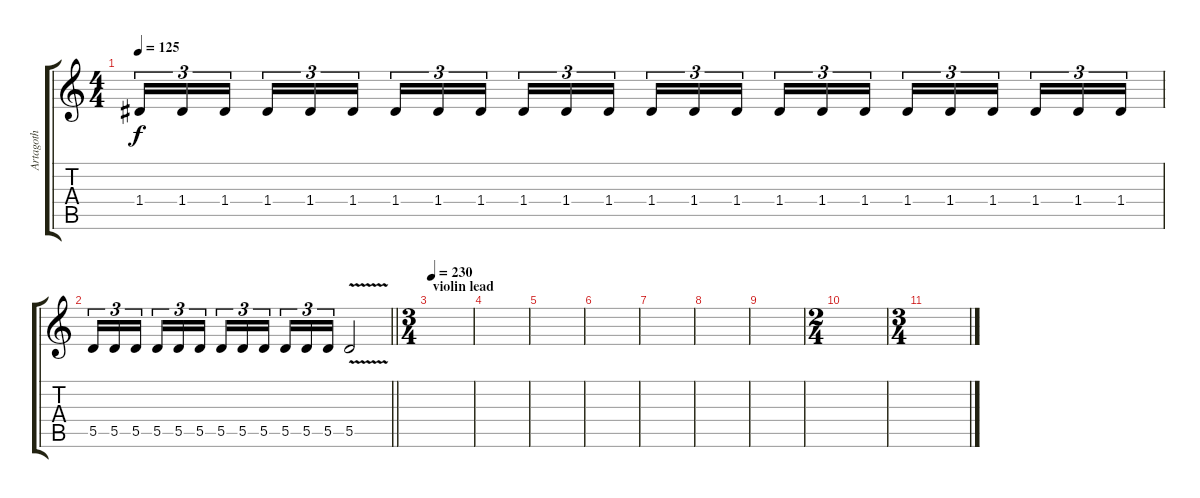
\track ("Artagoth" "Artagoth") {instrument distortionguitar}
\staff {score tabs}
\tuning (E4 B3 G3 D3 A2 D2) {hide}
\ts (4 4)
\tempo 125
\clef g2
\ks c
1.4.16{tu (3 2) dy f} 1.4.16{tu (3 2)} 1.4.16{tu (3 2) beam splitsecondary} 1.4.16{tu (3 2)} 1.4.16{tu (3 2)} 1.4.16{tu (3 2)} 1.4.16{tu (3 2)} 1.4.16{tu (3 2)} 1.4.16{tu (3 2) beam splitsecondary} 1.4.16{tu (3 2)} 1.4.16{tu (3 2)} 1.4.16{tu (3 2)} 1.4.16{tu (3 2)} 1.4.16{tu (3 2)} 1.4.16{tu (3 2) beam splitsecondary} 1.4.16{tu (3 2)} 1.4.16{tu (3 2)} 1.4.16{tu (3 2)} 1.4.16{tu (3 2)} 1.4.16{tu (3 2)} 1.4.16{tu (3 2) beam splitsecondary} 1.4.16{tu (3 2)} 1.4.16{tu (3 2)} 1.4.16{tu (3 2)} |
\barLineRight lightlight
5.5.16{tu (3 2)} 5.5.16{tu (3 2)} 5.5.16{tu (3 2) beam splitsecondary} 5.5.16{tu (3 2)} 5.5.16{tu (3 2)} 5.5.16{tu (3 2)} 5.5.16{tu (3 2)} 5.5.16{tu (3 2)} 5.5.16{tu (3 2) beam splitsecondary} 5.5.16{tu (3 2)} 5.5.16{tu (3 2)} 5.5.16{tu (3 2)} 5.5{v}.2 |
\ts (3 4)
\section ("" "violin lead")
\tempo 230
|
|
|
|
|
|
|
\ts (2 4)
|
\ts (3 4)
